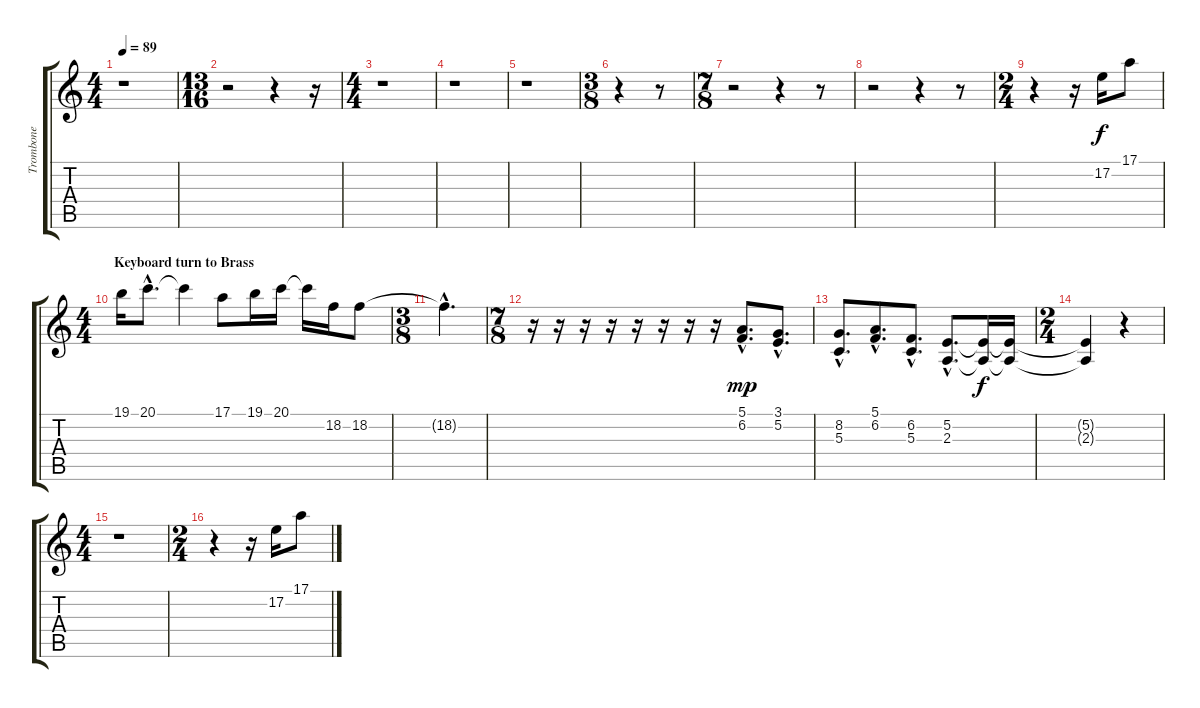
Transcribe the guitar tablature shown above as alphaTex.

\track ("Trombone" "Trombone") {instrument trombone}
\staff {score tabs}
\tuning (E4 B3 G3 D3 A2 E2) {hide}
\ts (4 4)
\tempo 89
\clef g2
\ks c
r.1{dy f instrument trombone} |
\ts (13 16)
r.2 r.4 r.16 |
\ts (4 4)
r.1 |
r.1 |
r.1 |
\ts (3 8)
r.4 r.8 |
\ts (7 8)
r.2 r.4 r.8 |
r.2 r.4 r.8 |
\ts (2 4)
r.4 r.16 17.2.16 17.1.8 |
\ts (4 4)
\section ("" "Keyboard turn to Brass")
19.1.16 20.1{hac}.8{d} 20.1{t}.4 17.1.8 19.1.16 20.1.16 20.1{t}.16 18.2.16 18.2.8 |
\ts (3 8)
18.2{hac t}.4{d} |
\ts (7 8)
r.16 r.16 r.16 r.16 r.16 r.16 r.16 r.16 (5.1{hac} 6.2{hac}).8{d dy mp} (3.1{hac} 5.2{hac}).8{d} |
(8.2{hac} 5.3{hac}).8{d} (5.1{hac} 6.2{hac}).8{d} (6.2{hac} 5.3{hac}).8{d} (5.2{hac} 2.3{hac}).8{d} (5.2{t} 2.3{t}).16{dy f} (5.2{t} 2.3{t}).16 |
\ts (2 4)
(5.2{t} 2.3{t}).4 r.4 |
\ts (4 4)
r.1 |
\ts (2 4)
r.4 r.16 17.2.16 17.1.8
